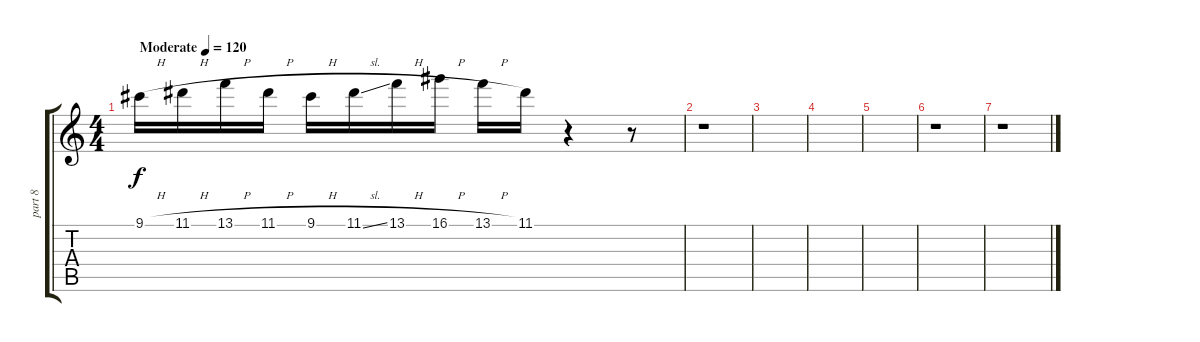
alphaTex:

\track ("part 8" "part 8") {instrument distortionguitar}
\staff {score tabs}
\tuning (E4 B3 G3 D3 A2 E2) {hide}
\ts (4 4)
\tempo (120 "Moderate")
\clef g2
\ks c
9.1{h}.16{dy f instrument distortionguitar} 11.1{h}.16 13.1{h}.16 11.1{h}.16 9.1{h}.16 11.1{sl}.16 13.1{h}.16 16.1{h}.16 13.1{h}.16 11.1.16 r.4 r.8 |
r.1 |
|
|
|
r.1 |
r.1
